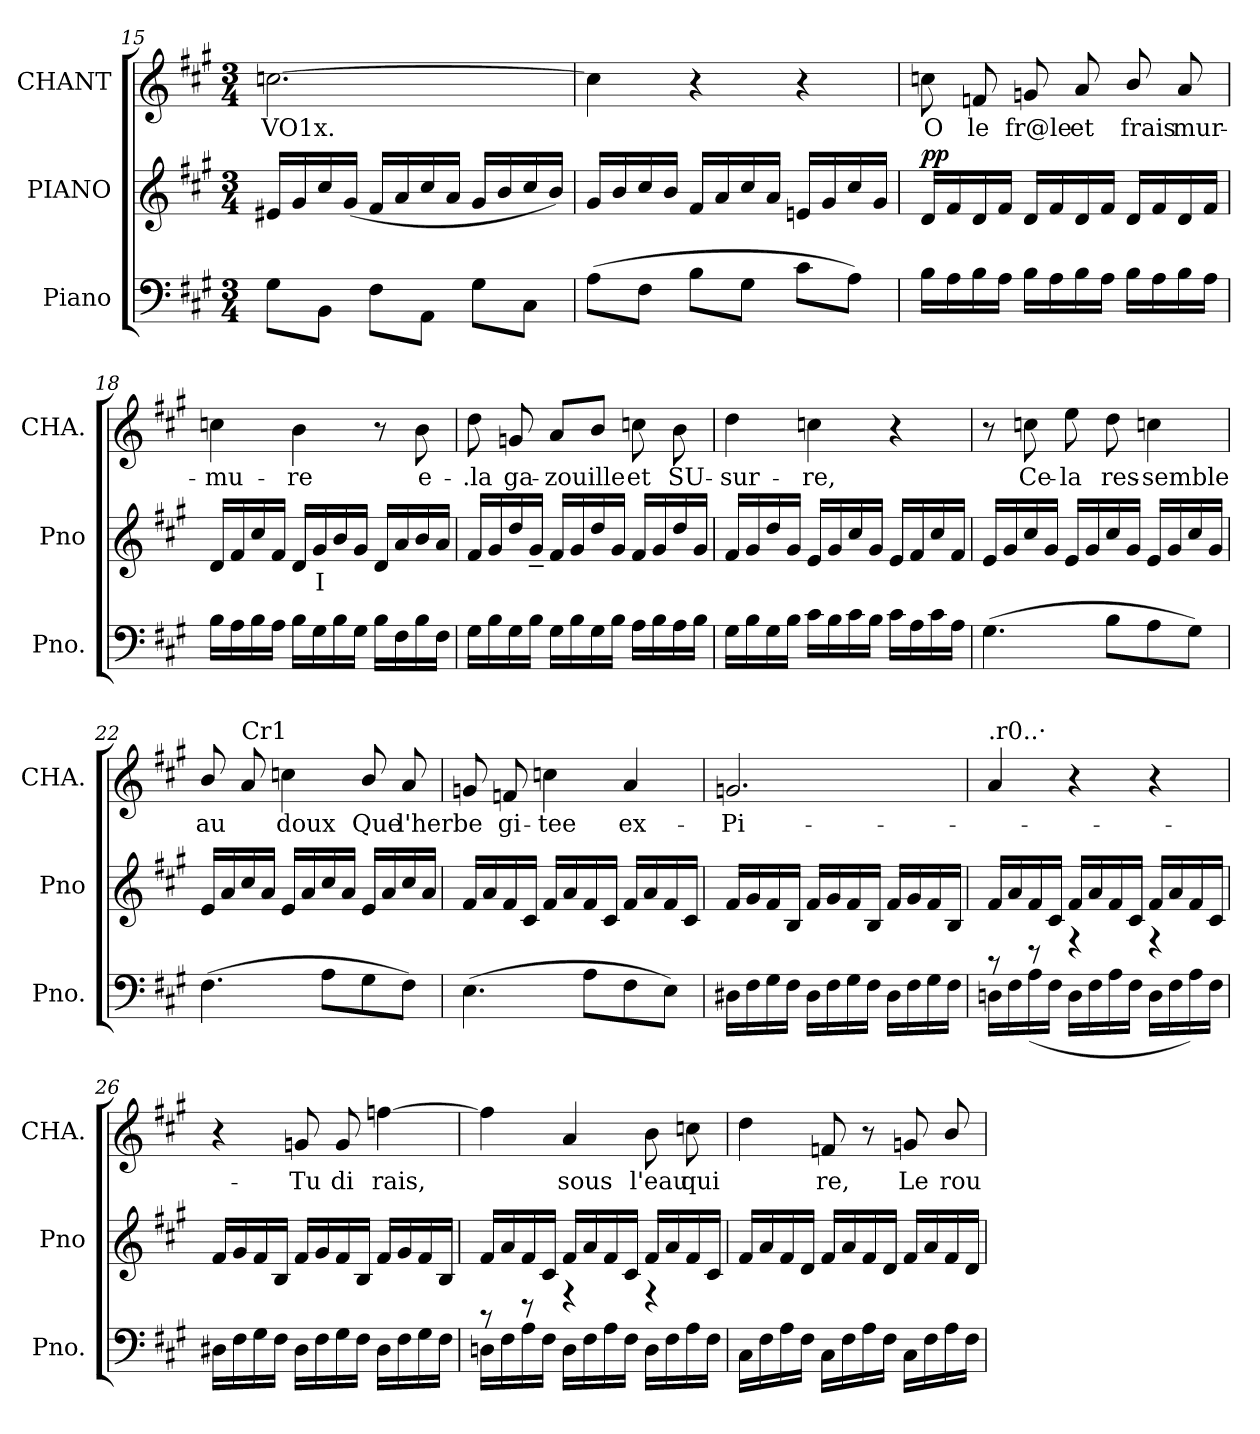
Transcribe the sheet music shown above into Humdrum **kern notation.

**kern	**kern	**text	**dynam	**kern	**text
*part3	*part2	*part2	*part2	*part1	*part1
*staff3	*staff2	*staff2	*staff2	*staff1	*staff1
*I"Piano	*I"PIANO	*	*	*I"CHANT	*
*I'Pno.	*I'Pno	*	*	*I'CHA.	*
*clefF4	*clefG2	*	*	*clefG2	*
*k[f#c#g#]	*k[f#c#g#]	*	*	*k[f#c#g#]	*
*A:	*A:	*	*	*A:	*
*M3/4	*M3/4	*	*	*M3/4	*
=15	=15	=15	=15	=15	=15
8G#\L	16e#X/LL	.	.	[2.ccn\	VO1x.
.	16g#/	.	.	.	.
8BB\J	16cc#/	.	.	.	.
.	(16g#/JJ	.	.	.	.
8F#\L	16f#/LL	.	.	.	.
.	16a/	.	.	.	.
8AA\J	16cc#/	.	.	.	.
.	16a/JJ	.	.	.	.
8G#\L	16g#/LL	.	.	.	.
.	16b/	.	.	.	.
8C#\J	16cc#/	.	.	.	.
.	16b/JJ)	.	.	.	.
!!LO:LB:g=z
=16	=16	=16	=16	=16	=16
(8A\L	16g#/LL	.	.	4cc\]	.
.	16b/	.	.	.	.
8F#\J	16cc#/	.	.	.	.
.	16b/JJ	.	.	.	.
8B\L	16f#/LL	.	.	4r	.
.	16a/	.	.	.	.
8G#\J	16cc#/	.	.	.	.
.	16a/JJ	.	.	.	.
8c#\L	16en/LL	.	.	4r	.
.	16g#/	.	.	.	.
8A\J)	16cc#/	.	.	.	.
.	16g#/JJ	.	.	.	.
=17	=17	=17	=17	=17	=17
16B\LL	16d/LL	.	pp	8ccn\	O
16A\	16f#/	.	.	.	.
16B\	16d/	.	.	8fn/	le
16A\JJ	16f#/JJ	.	.	.	.
16B\LL	16d/LL	.	.	8gn/	fr@le
16A\	16f#/	.	.	.	.
16B\	16d/	.	.	8a/	et
16A\JJ	16f#/JJ	.	.	.	.
16B\LL	16d/LL	.	.	8b/	frais
16A\	16f#/	.	.	.	.
16B\	16d/	.	.	8a/	mur-
16A\JJ	16f#/JJ	.	.	.	.
=18	=18	=18	=18	=18	=18
16B\LL	16d/LL	.	.	4ccn\	mu-
16A\	16f#/	.	.	.	.
16B\	16cc#/	.	.	.	.
16A\JJ	16f#/JJ	.	.	.	.
16B\LL	16d/LL	.	.	4b\	re
16G#\	16g#/	I	.	.	.
16B\	16b/	.	.	.	.
16G#\JJ	16g#/JJ	.	.	.	.
16B\LL	16d/LL	.	.	8r	.
16F#\	16a/	.	.	.	.
16B\	16b/	.	.	8b\	e-
16F#\JJ	16a/JJ	.	.	.	.
!!LO:LB:g=z
=19	=19	=19	=19	=19	=19
16G#\LL	16f#/LL	.	.	8dd\	.la
16B\	16g#/	.	.	.	.
16G#\	16dd/	.	.	8gn/	ga-
16B\JJ	16g#~/JJ	.	.	.	.
16G#\LL	16f#/LL	.	.	8a/L	zouille
16B\	16g#/	.	.	.	.
16G#\	16dd/	.	.	8b/J	.
16B\JJ	16g#/JJ	.	.	.	.
16A\LL	16f#/LL	.	.	8ccn\	et
16B\	16g#/	.	.	.	.
16A\	16dd/	.	.	8b\	SU-
16B\JJ	16g#/JJ	.	.	.	.
=20	=20	=20	=20	=20	=20
16G#\LL	16f#/LL	.	.	4dd\	sur-
16B\	16g#/	.	.	.	.
16G#\	16dd/	.	.	.	.
16B\JJ	16g#/JJ	.	.	.	.
16c#\LL	16e/LL	.	.	4ccn\	re,
16B\	16g#/	.	.	.	.
16c#\	16cc#/	.	.	.	.
16B\JJ	16g#/JJ	.	.	.	.
16c#\LL	16e/LL	.	.	4r	.
16A\	16f#/	.	.	.	.
16c#\	16cc#/	.	.	.	.
16A\JJ	16f#/JJ	.	.	.	.
=21	=21	=21	=21	=21	=21
(4.G#\	16e/LL	.	.	8r	.
.	16g#/	.	.	.	.
.	16cc#/	.	.	8ccn\	Ce-
.	16g#/JJ	.	.	.	.
.	16e/LL	.	.	8ee\	la
.	16g#/	.	.	.	.
8B\L	16cc#/	.	.	8dd\	res-
.	16g#/JJ	.	.	.	.
8A\	16e/LL	.	.	4ccn\	semble
.	16g#/	.	.	.	.
8G#\J)	16cc#/	.	.	.	.
.	16g#/JJ	.	.	.	.
!!LO:PB:g=z
=22	=22	=22	=22	=22	=22
(4.F#\	16e/LL	.	.	8b/	au
.	16a/	.	.	.	.
!	!	!	!	!LO:TX:t=Cr1	!
.	16cc#/	.	.	8a/	.
.	16a/JJ	.	.	.	.
.	16e/LL	.	.	4ccn\	doux
.	16a/	.	.	.	.
8A\L	16cc#/	.	.	.	.
.	16a/JJ	.	.	.	.
8G#\	16e/LL	.	.	8b/	Que
.	16a/	.	.	.	.
8F#\J)	16cc#/	.	.	8a/	l'herbe
.	16a/JJ	.	.	.	.
=23	=23	=23	=23	=23	=23
(4.E\	16f#/LL	.	.	8gn/	.
.	16a/	.	.	.	.
.	16f#/	.	.	8fn/	gi-
.	16c#/JJ	.	.	.	.
.	16f#/LL	.	.	4ccn\	tee
.	16a/	.	.	.	.
8A\L	16f#/	.	.	.	.
.	16c#/JJ	.	.	.	.
8F#\	16f#/LL	.	.	4a/	ex-
.	16a/	.	.	.	.
8E\J)	16f#/	.	.	.	.
.	16c#/JJ	.	.	.	.
=24	=24	=24	=24	=24	=24
16D#X\LL	16f#/LL	.	.	2.gn/	Pi-
16F#\	16g#/	.	.	.	.
16G#\	16f#/	.	.	.	.
16F#\JJ	16B/JJ	.	.	.	.
16D#\LL	16f#/LL	.	.	.	.
16F#\	16g#/	.	.	.	.
16G#\	16f#/	.	.	.	.
16F#\JJ	16B/JJ	.	.	.	.
16D#\LL	16f#/LL	.	.	.	.
16F#\	16g#/	.	.	.	.
16G#\	16f#/	.	.	.	.
16F#\JJ	16B/JJ	.	.	.	.
!!LO:LB:g=z
=25	=25	=25	=25	=25	=25
*^	*	*	*	*	*
!	!	!	!	!	!LO:TX:t=.r0..·	!
8r	16Dn\LL	16f#/LL	.	.	4a/	.
.	16F#\	16a/	.	.	.	.
8r	(16A\	16f#/	.	.	.	.
.	16F#\JJ	16c#/JJ	.	.	.	.
4r	16D\LL	16f#/LL	.	.	4r	.
.	16F#\	16a/	.	.	.	.
.	16A\	16f#/	.	.	.	.
.	16F#\JJ	16c#/JJ	.	.	.	.
4r	16D\LL	16f#/LL	.	.	4r	.
.	16F#\	16a/	.	.	.	.
.	16A\)	16f#/	.	.	.	.
.	16F#\JJ	16c#/JJ	.	.	.	.
*v	*v	*	*	*	*	*
=26	=26	=26	=26	=26	=26
16D#X\LL	16f#/LL	.	.	4r	.
16F#\	16g#/	.	.	.	.
16G#\	16f#/	.	.	.	.
16F#\JJ	16B/JJ	.	.	.	.
16D#\LL	16f#/LL	.	.	8gn/	Tu
16F#\	16g#/	.	.	.	.
16G#\	16f#/	.	.	8g/	di
16F#\JJ	16B/JJ	.	.	.	.
16D#\LL	16f#/LL	.	.	[4ffn\	rais,
16F#\	16g#/	.	.	.	.
16G#\	16f#/	.	.	.	.
16F#\JJ	16B/JJ	.	.	.	.
=27	=27	=27	=27	=27	=27
*^	*	*	*	*	*
8r	16Dn\LL	16f#/LL	.	.	4ff\]	.
.	16F#\	16a/	.	.	.	.
8r	16A\	16f#/	.	.	.	.
.	16F#\JJ	16c#/JJ	.	.	.	.
4r	16D\LL	16f#/LL	.	.	4a/	sous
.	16F#\	16a/	.	.	.	.
.	16A\	16f#/	.	.	.	.
.	16F#\JJ	16c#/JJ	.	.	.	.
4r	16D\LL	16f#/LL	.	.	8b\	l'eau
.	16F#\	16a/	.	.	.	.
.	16A\	16f#/	.	.	8ccn\	qui
.	16F#\JJ	16c#/JJ	.	.	.	.
*v	*v	*	*	*	*	*
!!LO:LB:g=z
=28	=28	=28	=28	=28	=28
16C#\LL	16f#/LL	.	.	4dd\	.
16F#\	16a/	.	.	.	.
16A\	16f#/	.	.	.	.
16F#\JJ	16d/JJ	.	.	.	.
16C#\LL	16f#/LL	.	.	8fn/	re,
16F#\	16a/	.	.	.	.
16A\	16f#/	.	.	8r	.
16F#\JJ	16d/JJ	.	.	.	.
16C#\LL	16f#/LL	.	.	8gn/	Le
16F#\	16a/	.	.	.	.
16A\	16f#/	.	.	8b/	rou-
16F#\JJ	16d/JJ	.	.	.	.
=	=	=	=	=	=
*-	*-	*-	*-	*-	*-
